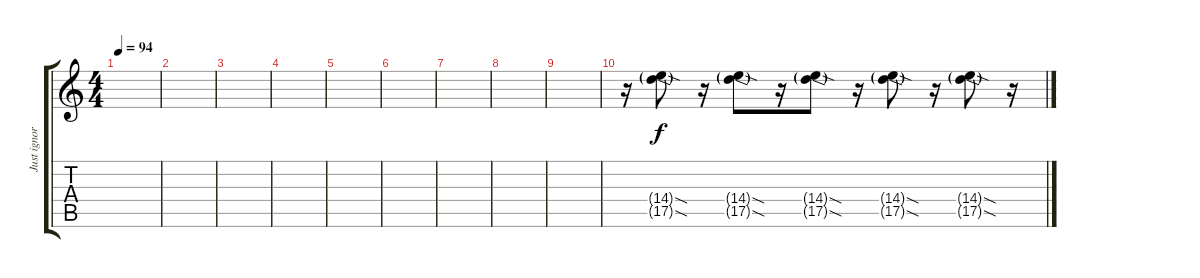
\track ("Just ignore this track" "Just ignor") {instrument distortionguitar}
\staff {score tabs}
\tuning (E4 B3 G3 D3 A2 D2) {hide}
\ts (4 4)
\tempo 94
\clef g2
\ks c
|
|
|
|
|
|
|
|
|
r.16 (14.4{sod g} 17.5{sod g}).8{volume 13 balance 0} r.16 (14.4{sod g} 17.5{sod g}).8{volume 9 balance 8} r.16 (14.4{sod g} 17.5{sod g}).8{volume 7 balance 16} r.16 (14.4{sod g} 17.5{sod g}).8{volume 5 balance 8} r.16 (14.4{sod g} 17.5{sod g}).8{volume 3 balance 0} r.16
